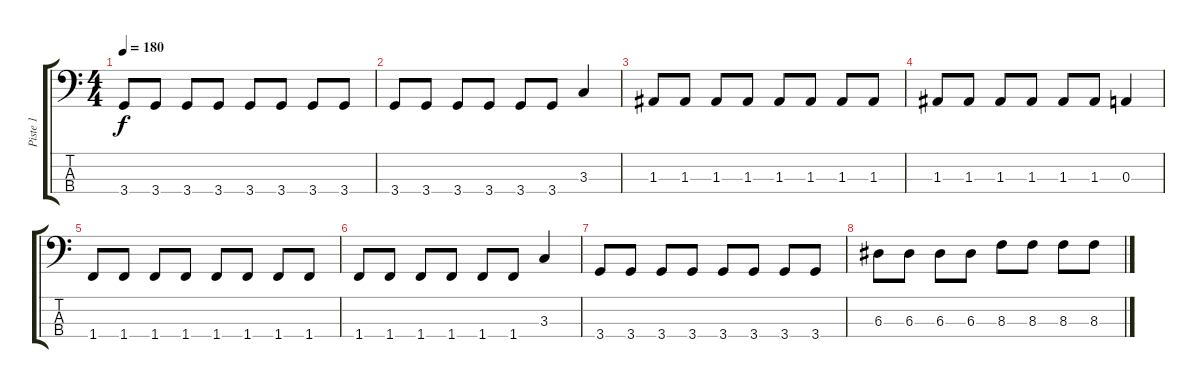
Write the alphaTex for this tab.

\track ("Piste 1" "Piste 1") {instrument electricbassfinger}
\staff {score tabs}
\tuning (G2 D2 A1 E1) {hide}
\ts (4 4)
\tempo 180
\clef f4
\ks c
3.4.8{dy f} 3.4.8 3.4.8 3.4.8 3.4.8 3.4.8 3.4.8 3.4.8 |
3.4.8 3.4.8 3.4.8 3.4.8 3.4.8 3.4.8 3.3.4 |
1.3.8 1.3.8 1.3.8 1.3.8 1.3.8 1.3.8 1.3.8 1.3.8 |
1.3.8 1.3.8 1.3.8 1.3.8 1.3.8 1.3.8 0.3.4 |
1.4.8 1.4.8 1.4.8 1.4.8 1.4.8 1.4.8 1.4.8 1.4.8 |
1.4.8 1.4.8 1.4.8 1.4.8 1.4.8 1.4.8 3.3.4 |
3.4.8 3.4.8 3.4.8 3.4.8 3.4.8 3.4.8 3.4.8 3.4.8 |
6.3.8 6.3.8 6.3.8 6.3.8 8.3.8 8.3.8 8.3.8 8.3.8
